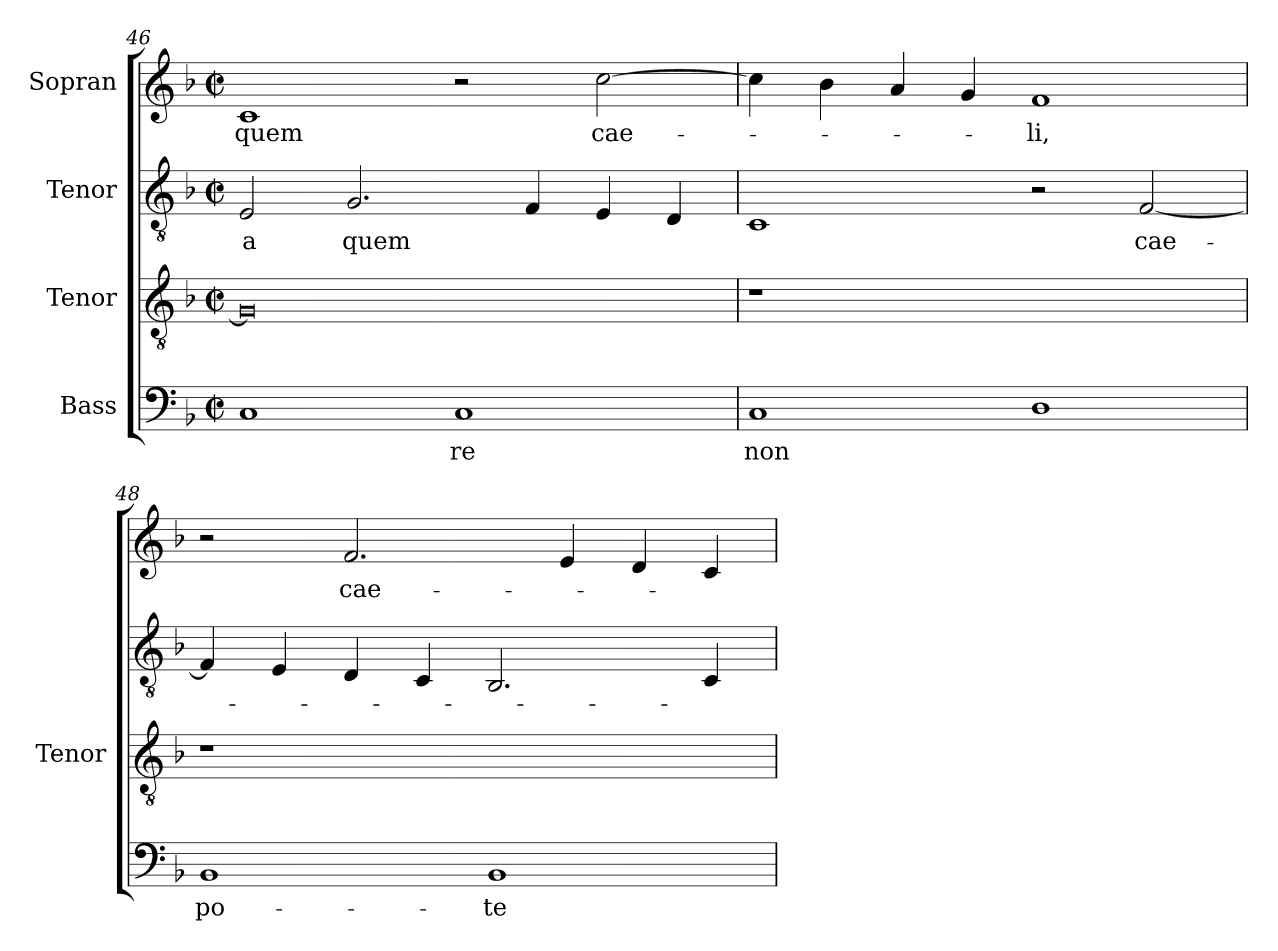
**kern	**text	**kern	**kern	**text	**kern	**text
*part4	*part4	*part3	*part2	*part2	*part1	*part1
*staff4	*staff4	*staff3	*staff2	*staff2	*staff1	*staff1
*I"Bass	*	*I"Tenor	*I"Tenor	*	*I"Sopran	*
*	*	*I'Tenor	*	*	*	*
!!LO:LB:g=z
*clefF4	*	*clefGv2	*clefGv2	*	*clefG2	*
*	*	*ITrd7c12	*ITrd7c12	*	*	*
*k[b-]	*	*k[b-]	*k[b-]	*	*k[b-]	*
*F:	*	*F:	*F:	*	*F:	*
*M2/2	*	*M2/2	*M2/2	*	*M2/2	*
*met(c|)	*	*met(c|)	*met(c|)	*	*met(c|)	*
=46	=46	=46	=46	=46	=46	=46
!	!	!	!	!LO:LY:b:color=#000000	!	!
!	!	!	!	!	!	!LO:LY:b:color=#000000
1Ci	.	0GGi]	2EEi/	-a	1ci	quem
!	!	!	!	!LO:LY:b:color=#000000	!	!
.	.	.	2.GGi/	quem	.	.
!	!LO:LY:b:color=#000000	!	!	!	!	!
1Ci	-re	.	.	.	2r	.
.	.	.	4FFi/	.	.	.
!	!	!	!	!	!	!LO:LY:b:color=#000000
.	.	.	4EEi/	.	[>2cci\	cae-
.	.	.	4DDi/	.	.	.
=47	=47	=47	=47	=47	=47	=47
!	!LO:LY:b:color=#000000	!LO:N:vis=1	!	!	!	!
1Ci	non	1r	1CCi	.	4cci\]	.
.	.	.	.	.	4b-i\	.
.	.	.	.	.	4ai/	.
.	.	.	.	.	4gi/	.
!	!	!	!	!	!	!LO:LY:b:color=#000000
1Di	.	1ryy	2r	.	1fi	-li,
!	!	!	!	!LO:LY:b:color=#000000	!	!
.	.	.	[<2FFi/	cae-	.	.
=48	=48	=48	=48	=48	=48	=48
!	!LO:LY:b:color=#000000	!LO:N:vis=1	!	!	!	!
1BB-i	po-	1r	4FFi/]	.	2r	.
.	.	.	4EEi/	.	.	.
!	!	!	!	!	!	!LO:LY:b:color=#000000
.	.	.	4DDi/	.	2.fi/	cae-
.	.	.	4CCi/	.	.	.
!	!LO:LY:b:color=#000000	!	!	!	!	!
1BB-i	-te-	1ryy	2.BBB-i/	.	.	.
.	.	.	.	.	4ei/	.
.	.	.	.	.	4di/	.
.	.	.	4CCi/	.	4ci/	.
=	=	=	=	=	=	=
*-	*-	*-	*-	*-	*-	*-
